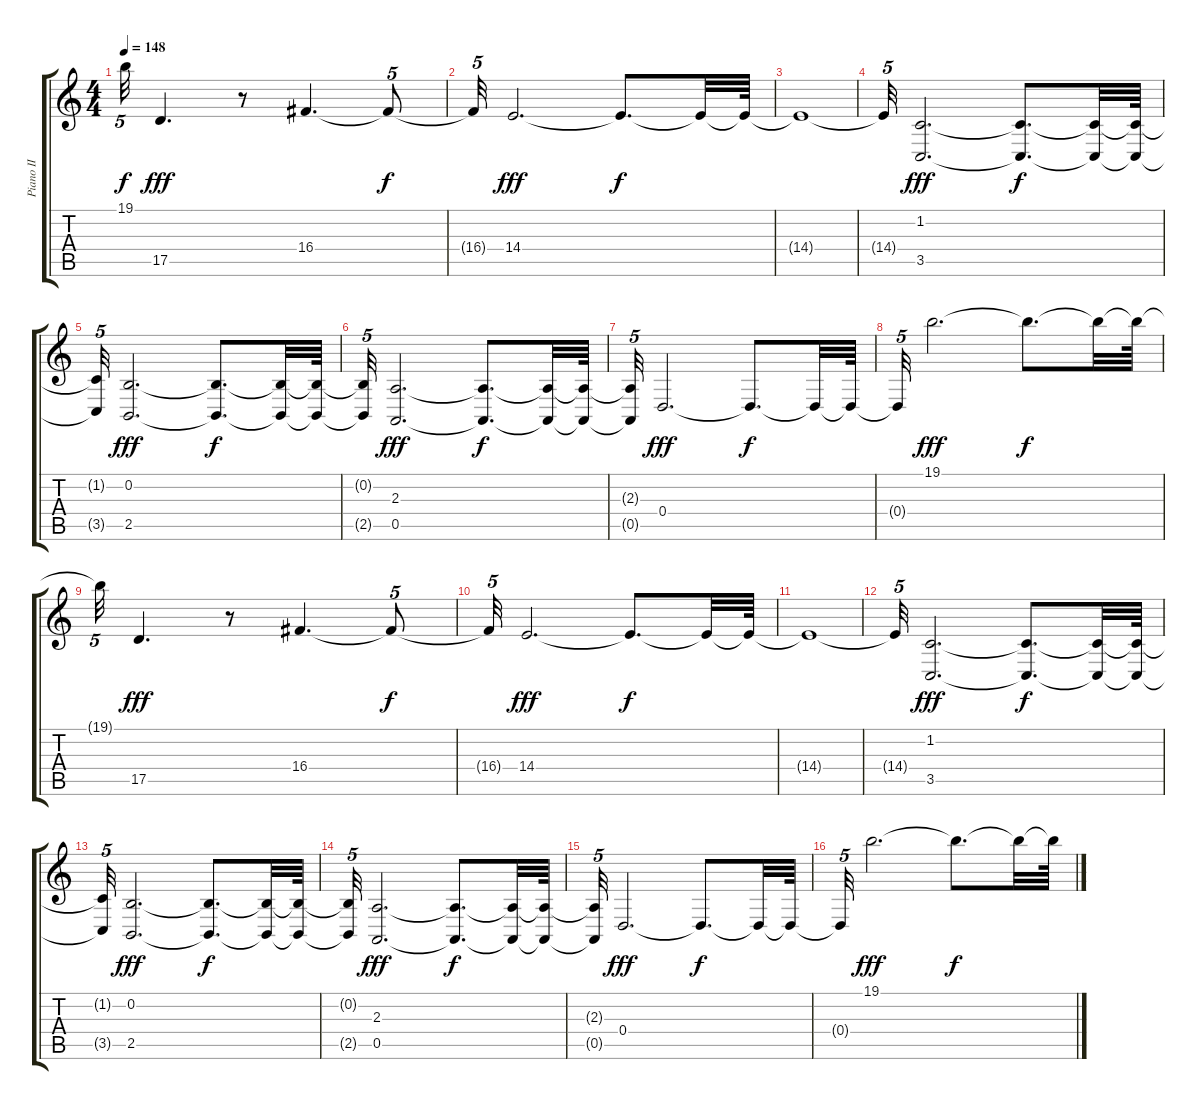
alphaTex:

\track ("Piano II" "Piano II") {instrument stringensemble2}
\staff {score tabs}
\tuning (E4 B3 G3 D3 A2 E2) {hide}
\ts (4 4)
\tempo 148
\clef g2
\ks c
19.1{t}.32{tu (5 4) dy f} 17.5.4{d dy fff} r.8 16.4.4{d} 16.4{t}.8{tu (5 4) dy f} |
16.4{t}.32{tu (5 4)} 14.4.2{d dy fff} 14.4{t}.8{d dy f} 14.4{t}.32 14.4{t}.64 |
14.4{t}.1 |
14.4{t}.32{tu (5 4)} (1.2 3.5).2{d dy fff} (1.2{t} 3.5{t}).8{d dy f} (1.2{t} 3.5{t}).32 (1.2{t} 3.5{t}).64 |
(1.2{t} 3.5{t}).32{tu (5 4)} (0.2 2.5).2{d dy fff} (0.2{t} 2.5{t}).8{d dy f} (0.2{t} 2.5{t}).32 (0.2{t} 2.5{t}).64 |
(0.2{t} 2.5{t}).32{tu (5 4)} (2.3 0.5).2{d dy fff} (2.3{t} 0.5{t}).8{d dy f} (2.3{t} 0.5{t}).32 (2.3{t} 0.5{t}).64 |
(2.3{t} 0.5{t}).32{tu (5 4)} 0.4.2{d dy fff} 0.4{t}.8{d dy f} 0.4{t}.32 0.4{t}.64 |
0.4{t}.32{tu (5 4)} 19.1.2{d dy fff} 19.1{t}.8{d dy f} 19.1{t}.32 19.1{t}.64 |
19.1{t}.32{tu (5 4)} 17.5.4{d dy fff} r.8 16.4.4{d} 16.4{t}.8{tu (5 4) dy f} |
16.4{t}.32{tu (5 4)} 14.4.2{d dy fff} 14.4{t}.8{d dy f} 14.4{t}.32 14.4{t}.64 |
14.4{t}.1 |
14.4{t}.32{tu (5 4)} (1.2 3.5).2{d dy fff} (1.2{t} 3.5{t}).8{d dy f} (1.2{t} 3.5{t}).32 (1.2{t} 3.5{t}).64 |
(1.2{t} 3.5{t}).32{tu (5 4)} (0.2 2.5).2{d dy fff} (0.2{t} 2.5{t}).8{d dy f} (0.2{t} 2.5{t}).32 (0.2{t} 2.5{t}).64 |
(0.2{t} 2.5{t}).32{tu (5 4)} (2.3 0.5).2{d dy fff} (2.3{t} 0.5{t}).8{d dy f} (2.3{t} 0.5{t}).32 (2.3{t} 0.5{t}).64 |
(2.3{t} 0.5{t}).32{tu (5 4)} 0.4.2{d dy fff} 0.4{t}.8{d dy f} 0.4{t}.32 0.4{t}.64 |
0.4{t}.32{tu (5 4)} 19.1.2{d dy fff} 19.1{t}.8{d dy f} 19.1{t}.32 19.1{t}.64
